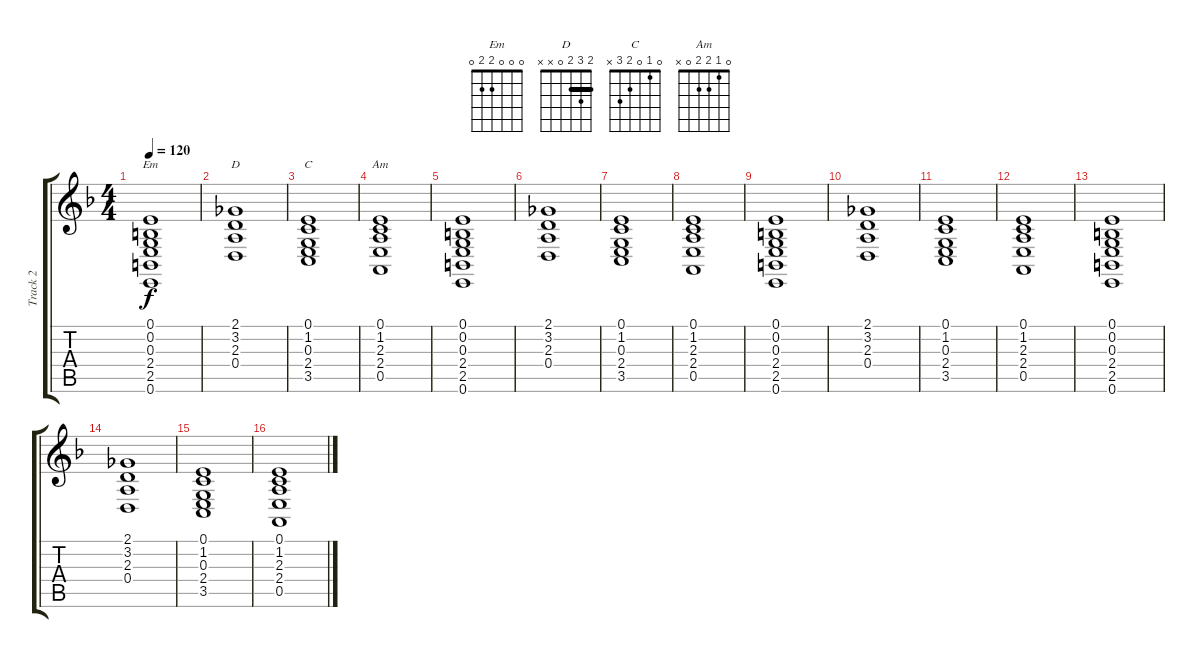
\track ("Track 2" "Track 2") {instrument acousticgrandpiano}
\staff {score tabs}
\tuning (E4 B3 G3 D3 A2 E2) {hide}
\chord ("Em" 0 0 0 2 2 0)
\chord ("D" 2 3 2 0 x x) {barre 2}
\chord ("C" 0 1 0 2 3 x)
\chord ("Am" 0 1 2 2 0 x)
\ts (4 4)
\tempo 120
\clef g2
\ks f
(0.1 0.2 0.3 2.4 2.5 0.6).1{ch "Em" dy f} |
(2.1 3.2 2.3 0.4).1{ch "D"} |
(0.1 1.2 0.3 2.4 3.5).1{ch "C"} |
(0.1 1.2 2.3 2.4 0.5).1{ch "Am"} |
(0.1 0.2 0.3 2.4 2.5 0.6).1 |
(2.1 3.2 2.3 0.4).1 |
(0.1 1.2 0.3 2.4 3.5).1 |
(0.1 1.2 2.3 2.4 0.5).1 |
(0.1 0.2 0.3 2.4 2.5 0.6).1 |
(2.1 3.2 2.3 0.4).1 |
(0.1 1.2 0.3 2.4 3.5).1 |
(0.1 1.2 2.3 2.4 0.5).1 |
(0.1 0.2 0.3 2.4 2.5 0.6).1 |
(2.1 3.2 2.3 0.4).1 |
(0.1 1.2 0.3 2.4 3.5).1 |
(0.1 1.2 2.3 2.4 0.5).1
